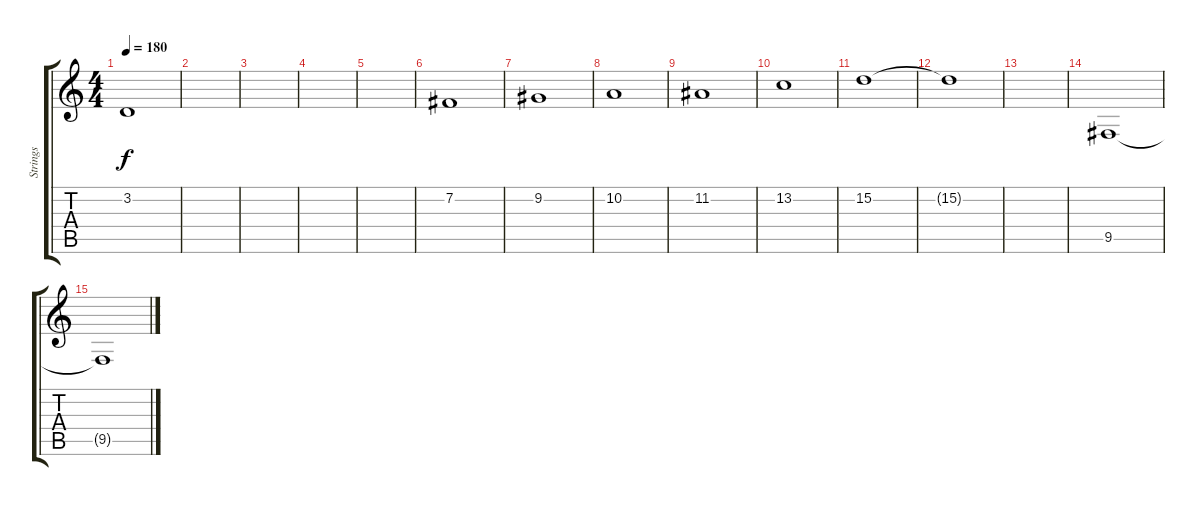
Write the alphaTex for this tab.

\track ("Strings" "Strings") {instrument stringensemble1}
\staff {score tabs}
\tuning (E4 B3 G3 D3 A2 E2) {hide}
\ts (4 4)
\tempo 180
\clef g2
\ks c
3.2{t}.1{dy f} |
|
|
|
|
7.2.1 |
9.2.1 |
10.2.1 |
11.2.1 |
13.2.1 |
15.2.1 |
15.2{t}.1 |
|
9.5.1{volume 11 instrument stringensemble2} |
9.5{t}.1
